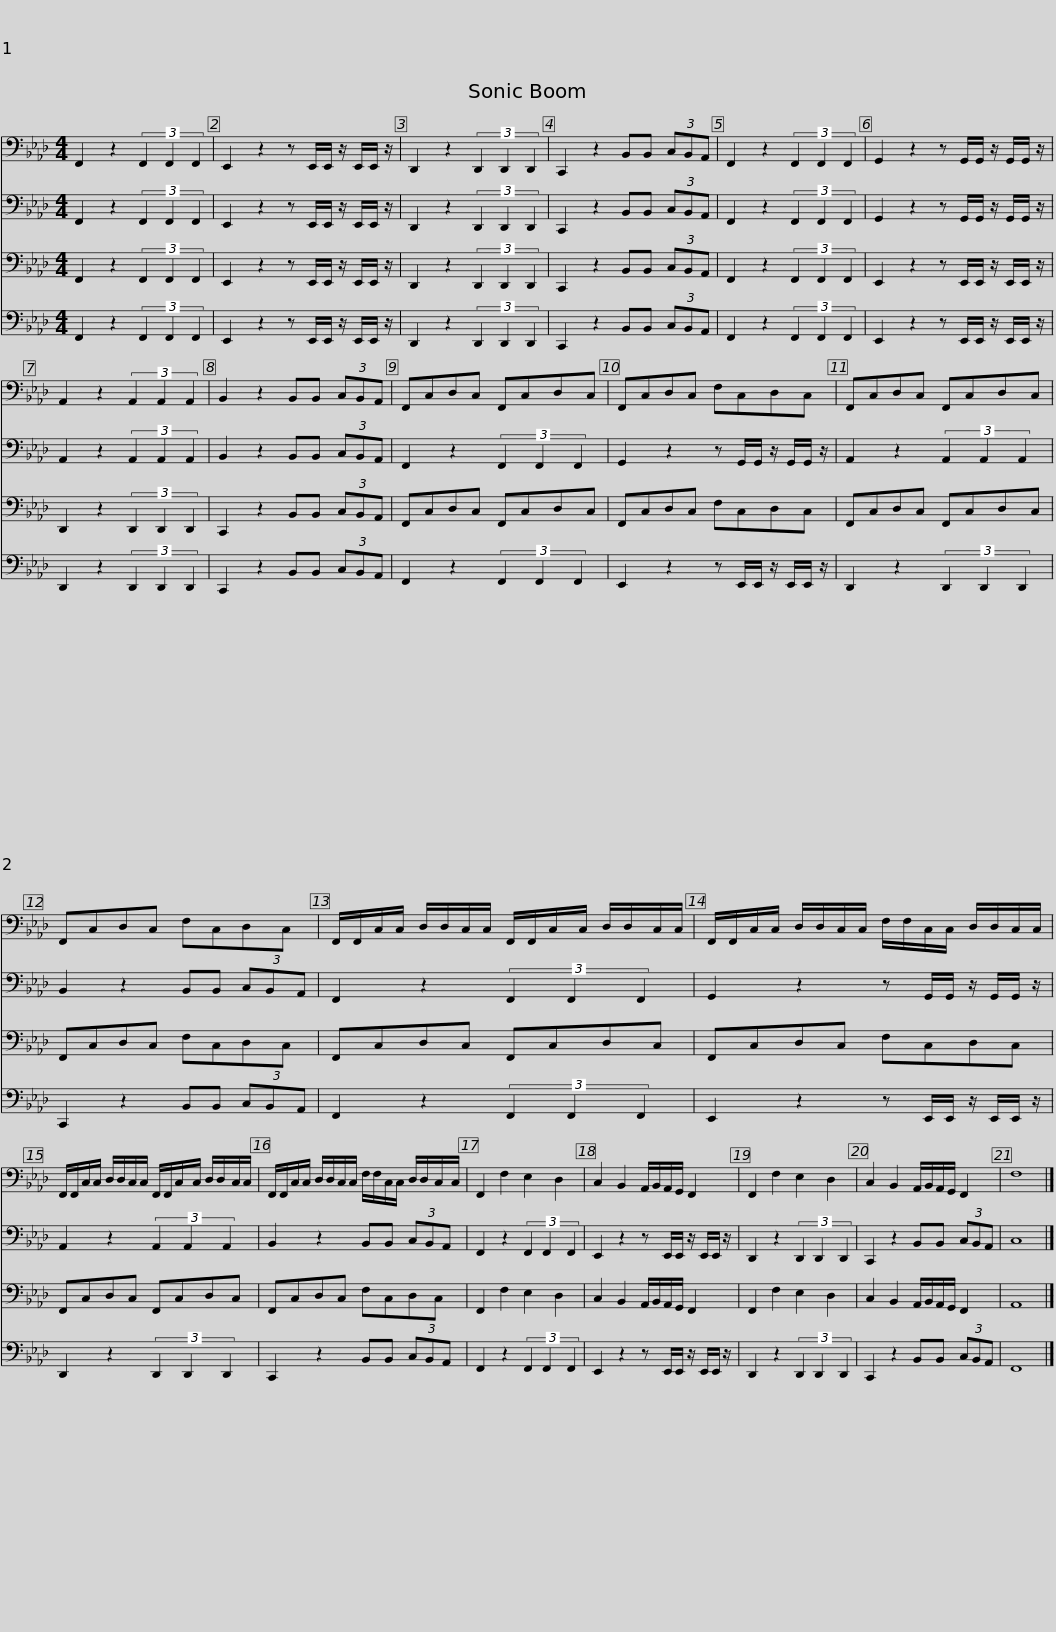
X:1
%%score 1 2 3 4
L:1/8
M:4/4
I:linebreak $
K:Ab
V:1 bass
V:2 bass
V:3 bass
V:4 bass
V:1
 F,,2 z2 (3F,,2 F,,2 F,,2 | E,,2 z2 z E,,/E,,/ z/ E,,/E,,/ z/ | D,,2 z2 (3D,,2 D,,2 D,,2 | C,,2 z2 B,,B,, (3C,B,,A,, | F,,2 z2 (3F,,2 F,,2 F,,2 |$ %5
 G,,2 z2 z G,,/G,,/ z/ G,,/G,,/ z/ | A,,2 z2 (3A,,2 A,,2 A,,2 | B,,2 z2 B,,B,, (3C,B,,A,, | F,,C,D,C, F,,C,D,C, |$ F,,C,D,C, F,C,D,C, | %10
 F,,C,D,C, F,,C,D,C, | F,,C,D,C, F,C,D,C, |$ F,,/F,,/C,/C,/ D,/D,/C,/C,/ F,,/F,,/C,/C,/ D,/D,/C,/C,/ | F,,/F,,/C,/C,/ D,/D,/C,/C,/ F,/F,/C,/C,/ D,/D,/C,/C,/ |$ F,,/F,,/C,/C,/ D,/D,/C,/C,/ F,,/F,,/C,/C,/ D,/D,/C,/C,/ | %15
 F,,/F,,/C,/C,/ D,/D,/C,/C,/ F,/F,/C,/C,/ D,/D,/C,/C,/ | F,,2 F,2 E,2 D,2 |$ C,2 B,,2 A,,/B,,/A,,/G,,/ F,,2 | F,,2 F,2 E,2 D,2 | C,2 B,,2 A,,/B,,/A,,/G,,/ F,,2 | %20
 F,8 |] %21
V:2
 F,,2 z2 (3F,,2 F,,2 F,,2 | E,,2 z2 z E,,/E,,/ z/ E,,/E,,/ z/ | D,,2 z2 (3D,,2 D,,2 D,,2 | C,,2 z2 B,,B,, (3C,B,,A,, | F,,2 z2 (3F,,2 F,,2 F,,2 |$ %5
 G,,2 z2 z G,,/G,,/ z/ G,,/G,,/ z/ | A,,2 z2 (3A,,2 A,,2 A,,2 | B,,2 z2 B,,B,, (3C,B,,A,, | F,,2 z2 (3F,,2 F,,2 F,,2 |$ G,,2 z2 z G,,/G,,/ z/ G,,/G,,/ z/ | %10
 A,,2 z2 (3A,,2 A,,2 A,,2 | B,,2 z2 B,,B,, (3C,B,,A,, |$ F,,2 z2 (3F,,2 F,,2 F,,2 | G,,2 z2 z G,,/G,,/ z/ G,,/G,,/ z/ |$ A,,2 z2 (3A,,2 A,,2 A,,2 | %15
 B,,2 z2 B,,B,, (3C,B,,A,, | F,,2 z2 (3F,,2 F,,2 F,,2 |$ E,,2 z2 z E,,/E,,/ z/ E,,/E,,/ z/ | D,,2 z2 (3D,,2 D,,2 D,,2 | C,,2 z2 B,,B,, (3C,B,,A,, | %20
 C,8 |] %21
V:3
 F,,2 z2 (3F,,2 F,,2 F,,2 | E,,2 z2 z E,,/E,,/ z/ E,,/E,,/ z/ | D,,2 z2 (3D,,2 D,,2 D,,2 | C,,2 z2 B,,B,, (3C,B,,A,, | F,,2 z2 (3F,,2 F,,2 F,,2 |$ %5
 E,,2 z2 z E,,/E,,/ z/ E,,/E,,/ z/ | D,,2 z2 (3D,,2 D,,2 D,,2 | C,,2 z2 B,,B,, (3C,B,,A,, | F,,C,D,C, F,,C,D,C, |$ F,,C,D,C, F,C,D,C, | %10
 F,,C,D,C, F,,C,D,C, | F,,C,D,C, F,C,D,C, |$ F,,C,D,C, F,,C,D,C, | F,,C,D,C, F,C,D,C, |$ F,,C,D,C, F,,C,D,C, | %15
 F,,C,D,C, F,C,D,C, | F,,2 F,2 E,2 D,2 |$ C,2 B,,2 A,,/B,,/A,,/G,,/ F,,2 | F,,2 F,2 E,2 D,2 | C,2 B,,2 A,,/B,,/A,,/G,,/ F,,2 | %20
 A,,8 |] %21
V:4
 F,,2 z2 (3F,,2 F,,2 F,,2 | E,,2 z2 z E,,/E,,/ z/ E,,/E,,/ z/ | D,,2 z2 (3D,,2 D,,2 D,,2 | C,,2 z2 B,,B,, (3C,B,,A,, | F,,2 z2 (3F,,2 F,,2 F,,2 |$ %5
 E,,2 z2 z E,,/E,,/ z/ E,,/E,,/ z/ | D,,2 z2 (3D,,2 D,,2 D,,2 | C,,2 z2 B,,B,, (3C,B,,A,, | F,,2 z2 (3F,,2 F,,2 F,,2 |$ E,,2 z2 z E,,/E,,/ z/ E,,/E,,/ z/ | %10
 D,,2 z2 (3D,,2 D,,2 D,,2 | C,,2 z2 B,,B,, (3C,B,,A,, |$ F,,2 z2 (3F,,2 F,,2 F,,2 | E,,2 z2 z E,,/E,,/ z/ E,,/E,,/ z/ |$ D,,2 z2 (3D,,2 D,,2 D,,2 | %15
 C,,2 z2 B,,B,, (3C,B,,A,, | F,,2 z2 (3F,,2 F,,2 F,,2 |$ E,,2 z2 z E,,/E,,/ z/ E,,/E,,/ z/ | D,,2 z2 (3D,,2 D,,2 D,,2 | C,,2 z2 B,,B,, (3C,B,,A,, | %20
 F,,8 |] %21
